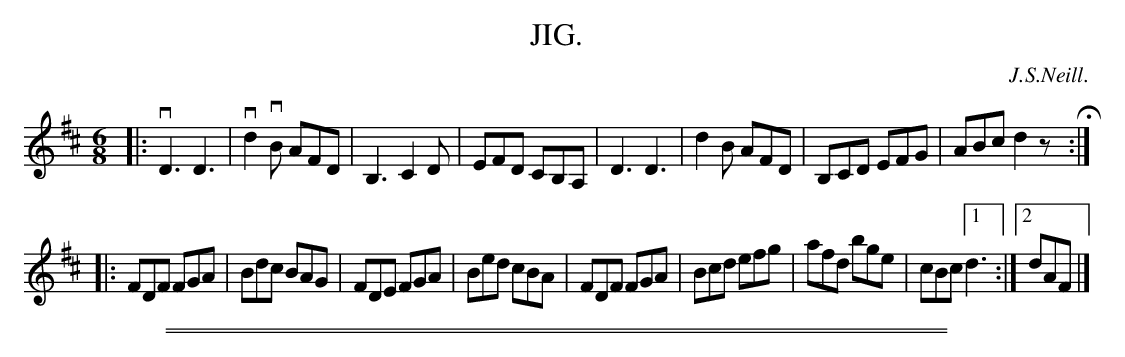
X:1
T: JIG.
C: J.S.Neill.
M: 6/8
L: 1/8
K: D
|:\
vD3 D3 | vd2vB AFD | B,3 C2D | EFD CB,A, |\
D3 D3 | d2B AFD | B,CD EFG | ABc d2z H:|
|:\
FDF FGA | Bdc BAG | FDE FGA | Bed cBA |\
FDF FGA | Bcd efg | afd bge | cBc [1 d3 :|[2 dAF |]
